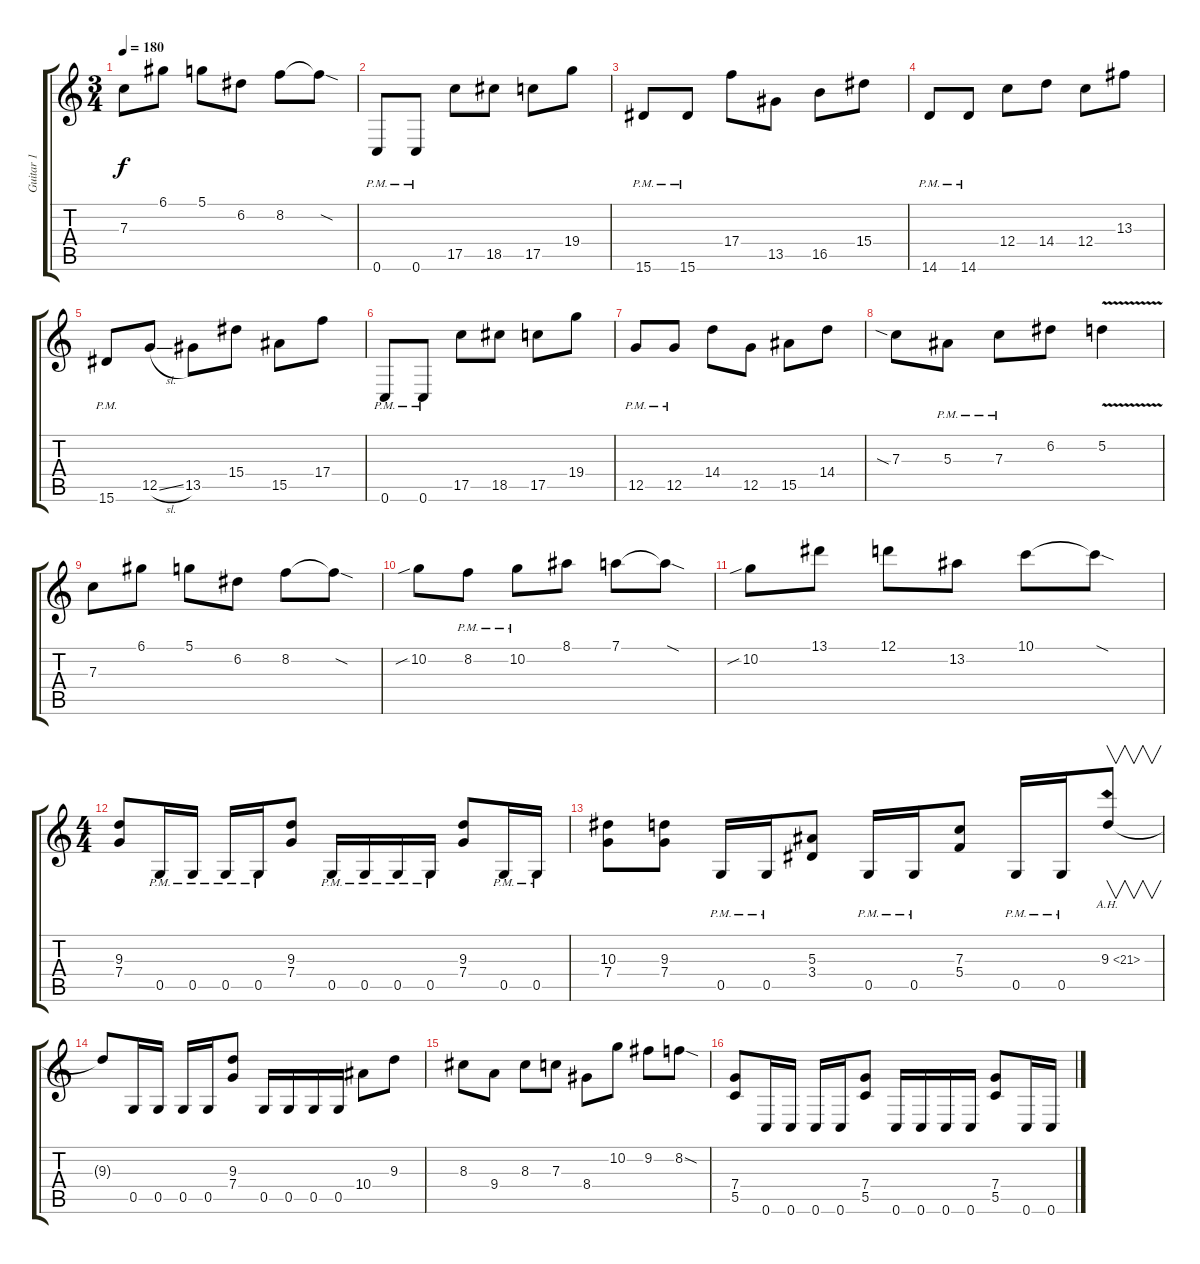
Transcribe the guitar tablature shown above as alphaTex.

\track ("Guitar 1" "Guitar 1") {instrument distortionguitar}
\staff {score tabs}
\tuning (D4 A3 F3 C3 G2 C2) {hide}
\ts (3 4)
\tempo 180
\clef g2
\ks c
7.3.8{dy f} 6.1.8 5.1.8 6.2.8 8.2.8 8.2{sod t}.8 |
0.6{pm}.8 0.6{pm}.8 17.5.8 18.5.8 17.5.8 19.4.8 |
15.6{pm}.8 15.6{pm}.8 17.4.8 13.5.8 16.5.8 15.4.8 |
14.6{pm}.8 14.6{pm}.8 12.4.8 14.4.8 12.4.8 13.3.8 |
15.6{pm}.8 12.5{sl}.8 13.5.8 15.4.8 15.5.8 17.4.8 |
0.6{pm}.8 0.6{pm}.8 17.5.8 18.5.8 17.5.8 19.4.8 |
12.5{pm}.8 12.5{pm}.8 14.4.8 12.5.8 15.5.8 14.4.8 |
7.3{sia}.8 5.3{pm}.8 7.3{pm}.8 6.2.8 5.2{v}.4 |
7.3.8 6.1.8 5.1.8 6.2.8 8.2.8 8.2{sod t}.8 |
10.2{sib}.8 8.2{pm}.8 10.2{pm}.8 8.1.8 7.1.8 7.1{sod t}.8 |
10.2{sib}.8 13.1.8 12.1.8 13.2.8 10.1.8 10.1{sod t}.8 |
\ts (4 4)
(9.3 7.4).8 0.5{pm}.16 0.5{pm}.16 0.5{pm}.16 0.5{pm}.16 (9.3 7.4).8 0.5{pm}.16 0.5{pm}.16 0.5{pm}.16 0.5{pm}.16 (9.3 7.4).8 0.5{pm}.16 0.5{pm}.16 |
(10.3 7.4).8 (9.3 7.4).8 0.5{pm}.16 0.5{pm}.16 (5.3 3.4).8 0.5{pm}.16 0.5{pm}.16 (7.3 5.4).8 0.5{pm}.16 0.5{pm}.16 9.3{ah 12}.8{v} |
9.3{t}.8 0.5.16 0.5.16 0.5.16 0.5.16 (9.3 7.4).8 0.5.16 0.5.16 0.5.16 0.5.16 10.4.8 9.3.8 |
8.3.8 9.4.8 8.3.8 7.3.8 8.4.8 10.2.8 9.2.8 8.2{sod}.8 |
(7.4 5.5).8 0.6.16 0.6.16 0.6.16 0.6.16 (7.4 5.5).8 0.6.16 0.6.16 0.6.16 0.6.16 (7.4 5.5).8 0.6.16 0.6.16
